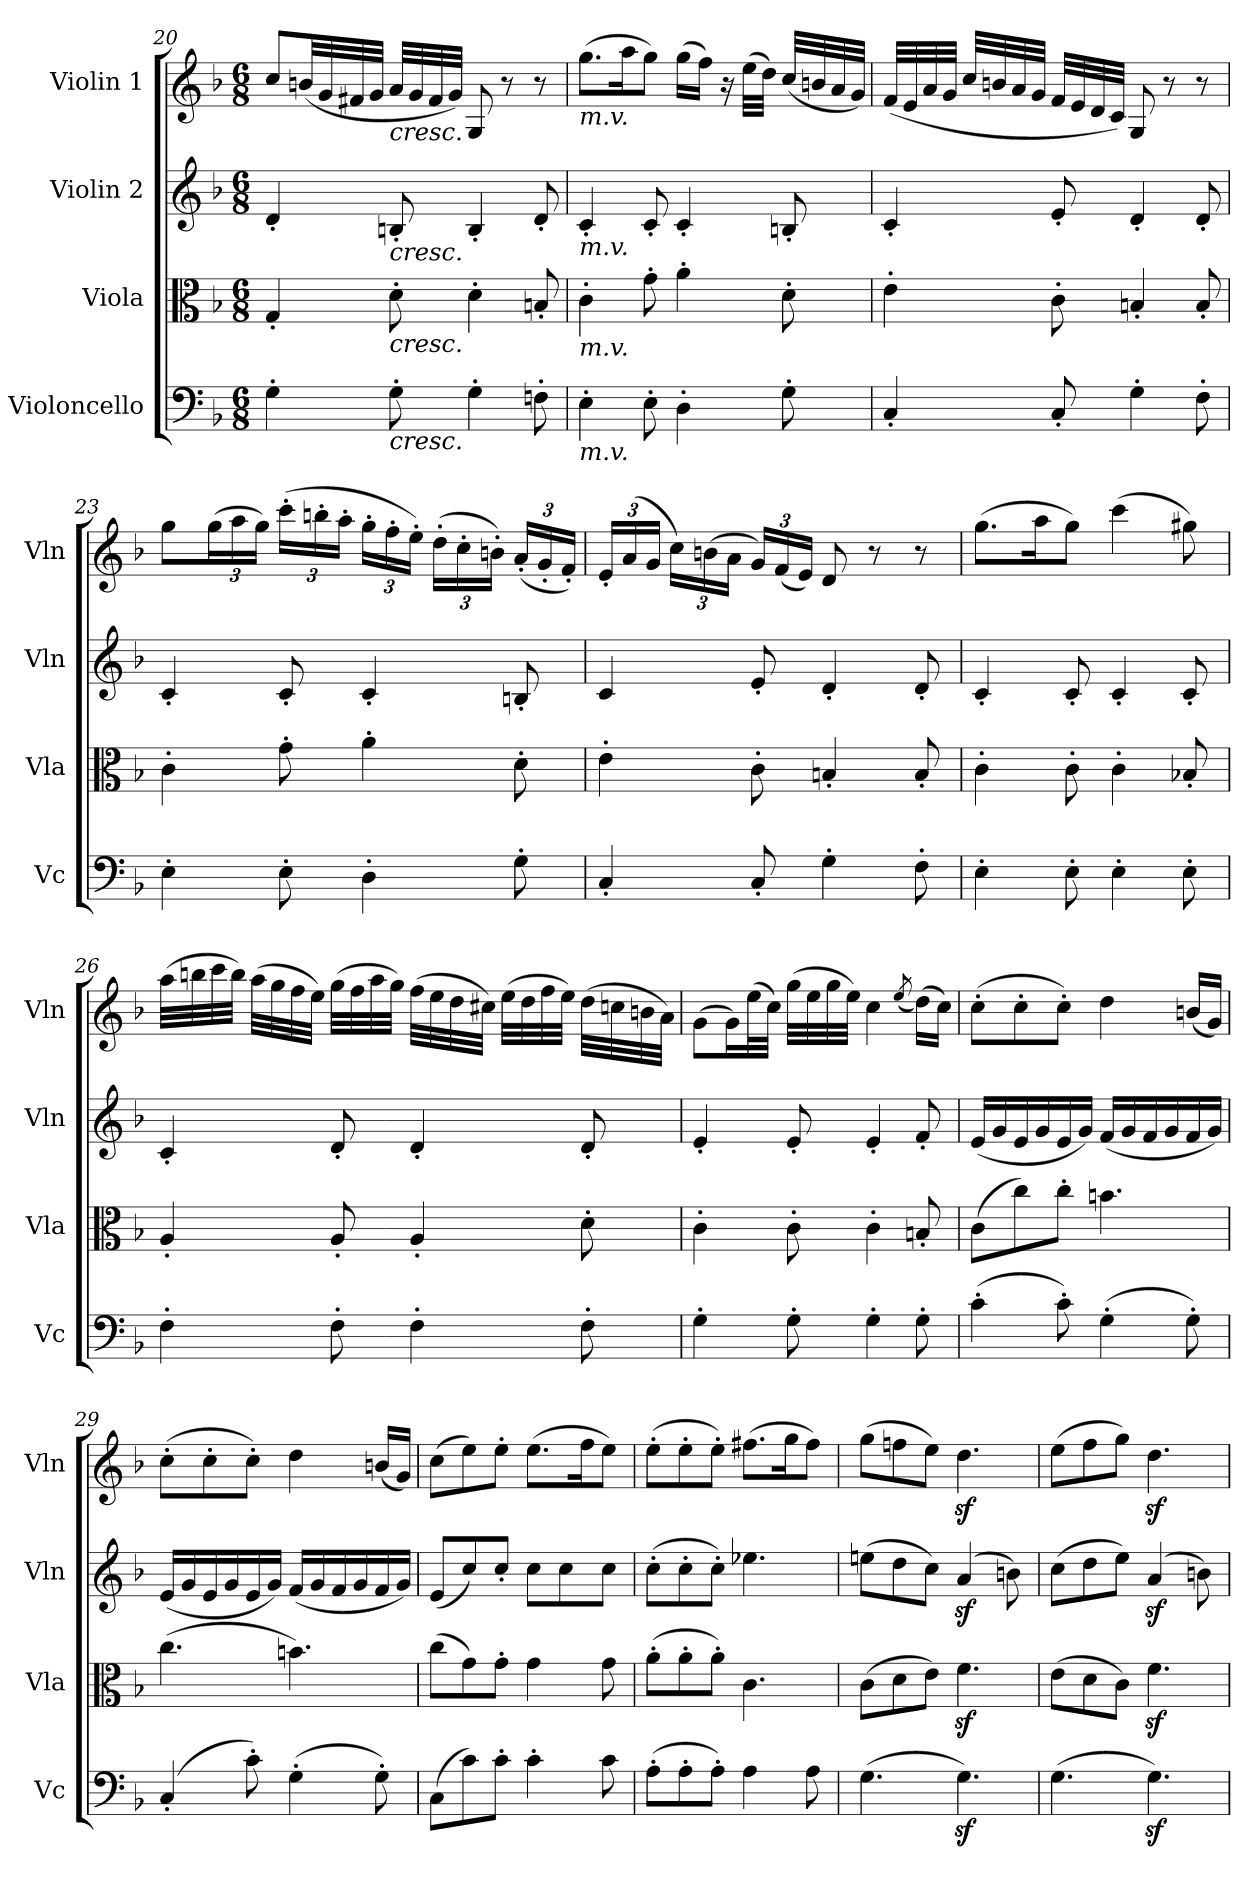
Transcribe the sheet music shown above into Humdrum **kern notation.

**kern	**kern	**kern	**kern
*part4	*part3	*part2	*part1
*staff4	*staff3	*staff2	*staff1
*I"Violoncello	*I"Viola	*I"Violin 2	*I"Violin 1
*I'Vc	*I'Vla	*I'Vln	*I'Vln
*clefF4	*clefC3	*clefG2	*clefG2
*k[b-]	*k[b-]	*k[b-]	*k[b-]
*M6/8	*M6/8	*M6/8	*M6/8
=20	=20	=20	=20
4G'\	4G'/	4d'/	8cc/L
.	.	.	(32bn/LL
.	.	.	32g/
.	.	.	32f#X/
.	.	.	32g/JJJ
!	!	!	!LO:TX:b:i:t=cresc.
!	!	!LO:TX:b:i:t=cresc.	!
!	!LO:TX:b:i:t=cresc.	!	!
!LO:TX:b:i:t=cresc.	!	!	!
8G'\	8d'\	8Bn'/	32a/LLL
.	.	.	32g/
.	.	.	32f#/
.	.	.	32g/JJJ)
4G'\	4d'\	4B'/	8G/
.	.	.	8r
8Fn'\	8Bn'/	8d'/	8r
=21	=21	=21	=21
!	!	!	!LO:TX:b:i:t=m.v.
!	!	!LO:TX:b:i:t=m.v.	!
!	!LO:TX:b:i:t=m.v.	!	!
!LO:TX:b:i:t=m.v.	!	!	!
4E'\	4c'\	4c'/	(8.gg\L
.	.	.	16aa\K
8E'\	8g'\	8c'/	8gg\J)
4D'\	4a'\	4c'/	(16gg\LL
.	.	.	16ff\JJ)
.	.	.	16r
.	.	.	(32ee\LLL
.	.	.	32dd\JJJ)
8G'\	8d'\	8Bn'/	(32cc/LLL
.	.	.	32bn/
.	.	.	32a/
.	.	.	32g/JJJ)
!!LO:LB:g=z
=22	=22	=22	=22
4C'/	4e'\	4c'/	(32f/LLL
.	.	.	32e/
.	.	.	32a/
.	.	.	32g/JJJ
.	.	.	32cc/LLL
.	.	.	32bn/
.	.	.	32a/
.	.	.	32g/JJJ
8C'/	8c'\	8e'/	32f/LLL
.	.	.	32e/
.	.	.	32d/
.	.	.	32c/JJJ)
4G'\	4Bn'/	4d'/	8G/
.	.	.	8r
8F'\	8B'/	8d'/	8r
=23	=23	=23	=23
4E'\	4c'\	4c'/	8gg\L
*	*	*	*Xbrackettup
.	.	.	(24gg\L
.	.	.	24aa\
.	.	.	24gg\JJ)
8E'\	8g'\	8c'/	(24ccc'\LL
.	.	.	24bbn'\
.	.	.	24aa'\JJ
4D'\	4a'\	4c'/	24gg'\LL
.	.	.	24ff'\
.	.	.	24ee'\JJ)
.	.	.	(24dd'\LL
.	.	.	24cc'\
.	.	.	24bn'\JJ)
8G'\	8d'\	8Bn'/	(24a'/LL
.	.	.	24g'/
.	.	.	24f'/JJ)
!!LO:LB:g=z
=24	=24	=24	=24
4C'/	4e'\	4c/	24e'/LL
.	.	.	(24a/
.	.	.	24g/JJ
.	.	.	24cc\LL)
.	.	.	(24bn\
.	.	.	24a\JJ
8C'/	8c'\	8e'/	24g/LL)
.	.	.	(24f/
.	.	.	24e/JJ)
4G'\	4Bn'/	4d'/	8d/
.	.	.	8r
8F'\	8B'/	8d'/	8r
!!LO:PB:g=z
=25	=25	=25	=25
4E'\	4c'\	4c'/	(8.gg\L
.	.	.	16aa\K
8E'\	8c'\	8c'/	8gg\J)
4E'\	4c'\	4c'/	(4ccc\
8E'\	8B-X'/	8c'/	8gg#X\)
=26	=26	=26	=26
4F'\	4A'/	4c'/	(32aa\LLL
.	.	.	32bbn\
.	.	.	32ccc\
.	.	.	32bb\JJJ)
.	.	.	(32aa\LLL
.	.	.	32gg\
.	.	.	32ff\
.	.	.	32ee\JJJ)
8F'\	8A'/	8d'/	(32gg\LLL
.	.	.	32ff\
.	.	.	32aa\
.	.	.	32gg\JJJ)
4F'\	4A'/	4d'/	(32ff\LLL
.	.	.	32ee\
.	.	.	32dd\
.	.	.	32cc#X\JJJ)
.	.	.	(32ee\LLL
.	.	.	32dd\
.	.	.	32ff\
.	.	.	32ee\JJJ)
8F'\	8d'\	8d'/	(32dd\LLL
.	.	.	32ccn\
.	.	.	32bn\
.	.	.	32a\JJJ)
!!LO:LB:g=z
=27	=27	=27	=27
4G'\	4c'\	4e'/	(8g\L
.	.	.	16g\L)
.	.	.	(32ee\L
.	.	.	32cc\JJJ)
8G'\	8c'\	8e'/	(32gg\LLL
.	.	.	32ee\
.	.	.	32gg\
.	.	.	32ee\JJJ)
4G'\	4c'\	4e'/	4cc\
.	.	.	(8qee/
8G'\	8Bn'/	8f'/	(16dd\LL)
.	.	.	16cc\JJ)
!!LO:LB:g=z
=28	=28	=28	=28
(4c'\	(8c\L	(16e/LL	(8cc'\L
.	.	16g/	.
.	8cc\)	16e/	8cc'\
.	.	16g/	.
8c'\)	8cc'\J	16e/	8cc'\J)
.	.	16g/JJ)	.
(4G'\	4.bn\	(16f/LL	4dd\
.	.	16g/	.
.	.	16f/	.
.	.	16g/	.
8G'\)	.	16f/	(16bn/LL
.	.	16g/JJ)	16g/JJ)
=29	=29	=29	=29
(4C'/	(4.cc\	(16e/LL	(8cc'\L
.	.	16g/	.
.	.	16e/	8cc'\
.	.	16g/	.
8c'\)	.	16e/	8cc'\J)
.	.	16g/JJ)	.
(4G'\	4.bn\)	(16f/LL	4dd\
.	.	16g/	.
.	.	16f/	.
.	.	16g/	.
8G'\)	.	16f/	(16bn/LL
.	.	16g/JJ)	16g/JJ)
=30	=30	=30	=30
(8C\L	(8cc\L	(8e/L	(8cc\L
8c\)	8g\)	8cc/)	8ee\)
8c'\J	8g'\J	8cc'/J	8ee'\J
4c'\	4g\	8cc\L	(8.ee\L
.	.	8cc\	.
.	.	.	16ff\K
8c\	8g\	8cc\J	8ee\J)
=31	=31	=31	=31
(8A'\L	(8a'\L	(8cc'\L	(8ee'\L
8A'\	8a'\	8cc'\	8ee'\
8A'\J)	8a'\J)	8cc'\J)	8ee'\J)
4A\	4.c\	4.ee-X\	(8.ff#X\L
.	.	.	16gg\K
8A\	.	.	8ff#\J)
!!LO:LB:g=z
=32	=32	=32	=32
(4.G\	(8c\L	(8een\L	(8gg\L
.	8d\	8dd\	8ffn\
.	8e\J)	8cc\J)	8ee\J)
4.Gz<\)	4.fz<\	(4az</	4.ddz<\
.	.	8bn\)	.
=33	=33	=33	=33
(4.G\	(8e\L	(8cc\L	(8ee\L
.	8d\	8dd\	8ff\
.	8c\J)	8ee\J)	8gg\J)
4.Gz<\)	4.fz<\	(4az</	4.ddz<\
.	.	8bn\)	.
=	=	=	=
*-	*-	*-	*-
